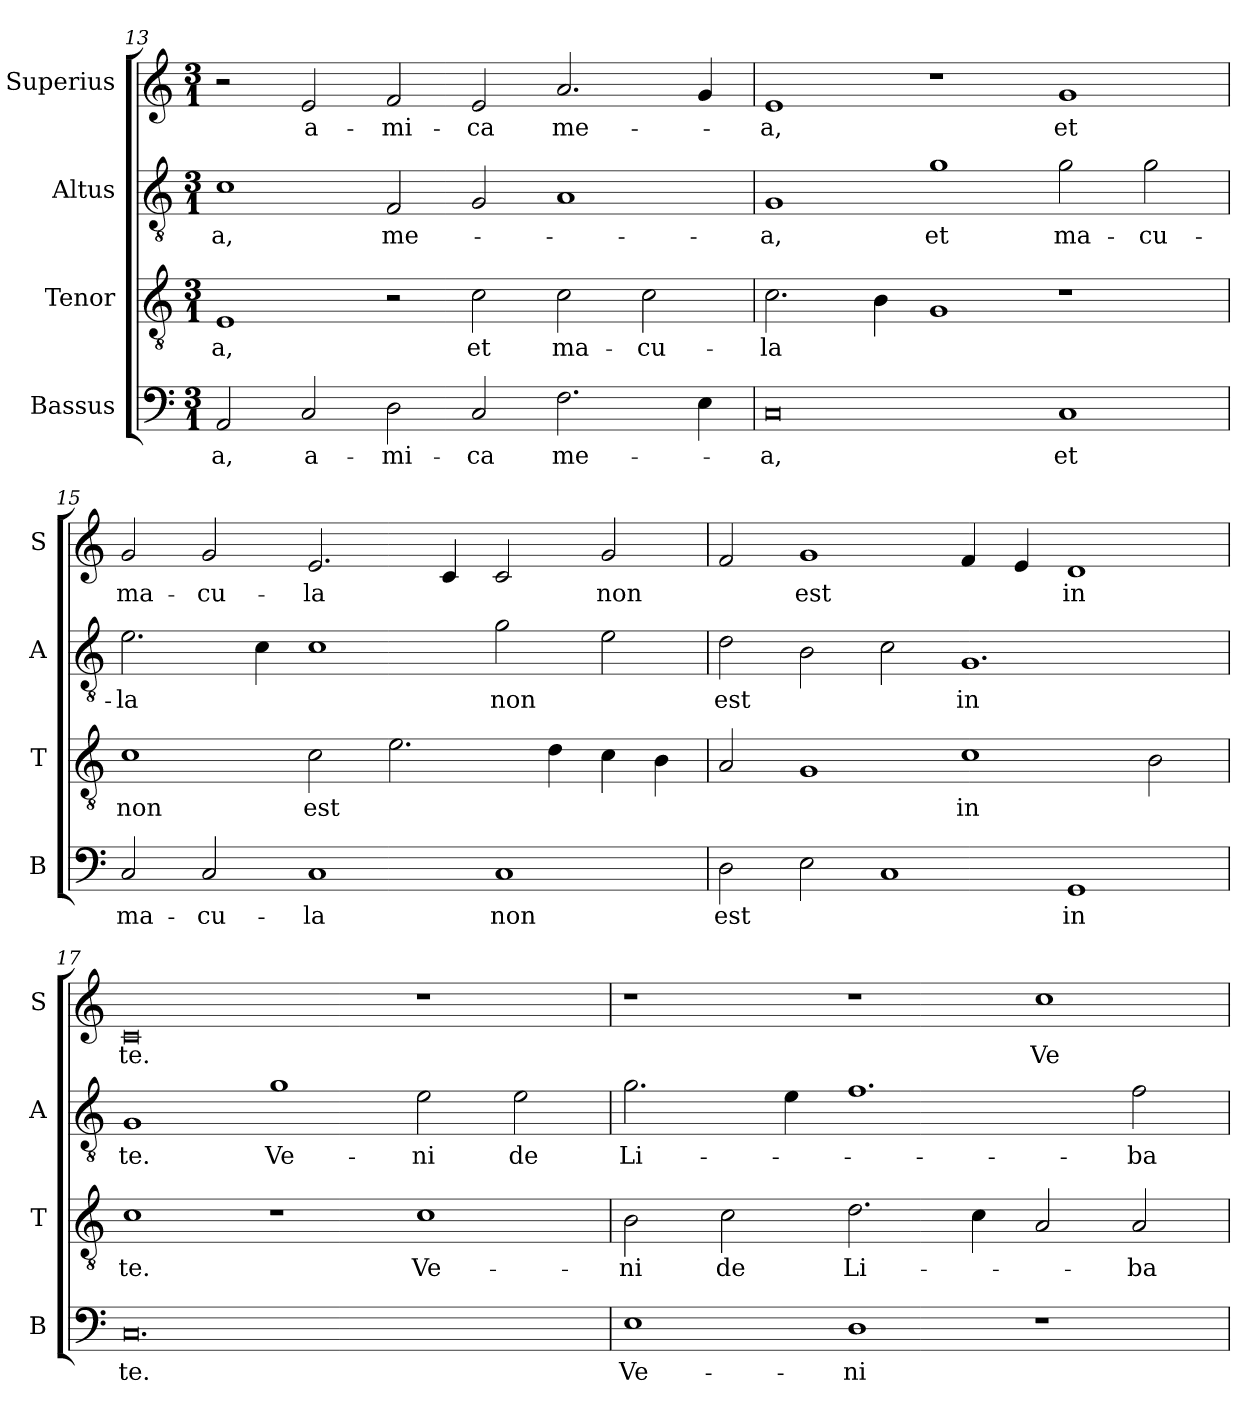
**kern	**text	**kern	**text	**kern	**text	**kern	**text
*part4	*part4	*part3	*part3	*part2	*part2	*part1	*part1
*staff4	*staff4	*staff3	*staff3	*staff2	*staff2	*staff1	*staff1
*I"Bassus	*	*I"Tenor	*	*I"Altus	*	*I"Superius	*
*I'B	*	*I'T	*	*I'A	*	*I'S	*
*clefF4	*	*clefGv2	*	*clefGv2	*	*clefG2	*
*k[]	*	*k[]	*	*k[]	*	*k[]	*
*M3/1	*	*M3/1	*	*M3/1	*	*M3/1	*
=13	=13	=13	=13	=13	=13	=13	=13
2AA	-a,	1E	-a,	1c	-a,	2r	.
!	!LO:LY:i	!	!	!	!	!	!
2C	a-	.	.	.	.	2e	a-
!	!LO:LY:i	!	!	!	!LO:LY:i	!	!
2D	-mi-	2r	.	2F	me-	2f	-mi-
!	!LO:LY:i	!	!	!	!	!	!
2C	-ca	2c	et	2G	.	2e	-ca
!	!LO:LY:i	!	!	!	!	!	!
2.F	me-	2c	ma-	1A	.	2.a	me-
.	.	2c	-cu-	.	.	.	.
4E	.	.	.	.	.	4g	.
=14	=14	=14	=14	=14	=14	=14	=14
!	!LO:LY:i	!	!	!	!LO:LY:i	!	!
0C	-a,	2.c	-la	1G	-a,	1e	-a,
.	.	4B	.	.	.	.	.
.	.	1G	.	1g	et	1r	.
1C	et	1r	.	2g	ma-	1g	et
.	.	.	.	2g	-cu-	.	.
=15	=15	=15	=15	=15	=15	=15	=15
2C	ma-	1c	non	2.e	-la	2g	ma-
2C	-cu-	.	.	.	.	2g	-cu-
.	.	.	.	4c	.	.	.
1C	-la	2c	est	1c	.	2.e	-la
.	.	2.e	.	.	.	.	.
.	.	.	.	.	.	4c	.
1C	non	.	.	2g	non	2c	.
.	.	4d	.	.	.	.	.
.	.	4c	.	2e	.	2g	non
.	.	4B	.	.	.	.	.
=16	=16	=16	=16	=16	=16	=16	=16
2D	est	2A	.	2d	est	2f	.
2E	.	1G	.	2B	.	1g	est
1C	.	.	.	2c	.	.	.
.	.	1c	in	1.G	in	4f	.
.	.	.	.	.	.	4e	.
1GG	in	.	.	.	.	1d	in
.	.	2B	.	.	.	.	.
=17	=17	=17	=17	=17	=17	=17	=17
0.C	te.	1c	te.	1G	te.	0c	te.
.	.	1r	.	1g	Ve-	.	.
.	.	1c	Ve-	2e	-ni	1r	.
.	.	.	.	2e	de	.	.
=18	=18	=18	=18	=18	=18	=18	=18
!	!LO:LY:i	!	!	!	!	!	!
1E	Ve-	2B	-ni	2.g	Li-	1r	.
.	.	2c	de	.	.	.	.
.	.	.	.	4e	.	.	.
!	!LO:LY:i	!	!	!	!	!	!
1D	-ni	2.d	Li-	1.f	.	1r	.
.	.	4c	.	.	.	.	.
1r	.	2A	.	.	.	1cc	Ve-
.	.	2A	-ba-	2f	-ba-	.	.
=	=	=	=	=	=	=	=
*-	*-	*-	*-	*-	*-	*-	*-
